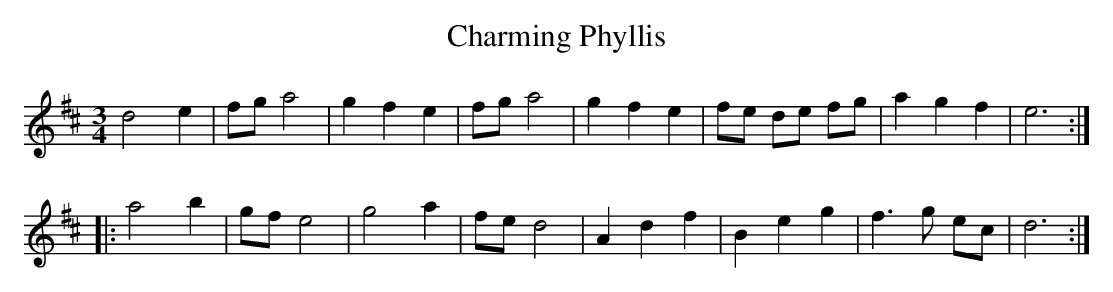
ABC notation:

X:1
T:Charming Phyllis
M:3/4
L:1/8
K:D
d4 e2 | fg a4 | g2 f2 e2 | fg a4 | \
g2 f2 e2 | fe de fg | a2 g2 f2 | e6 :|
|:a4 b2 | gf e4 | g4 a2 | fe d4 |\
A2 d2 f2 | B2 e2 g2 | f3g ec | d6 :|
